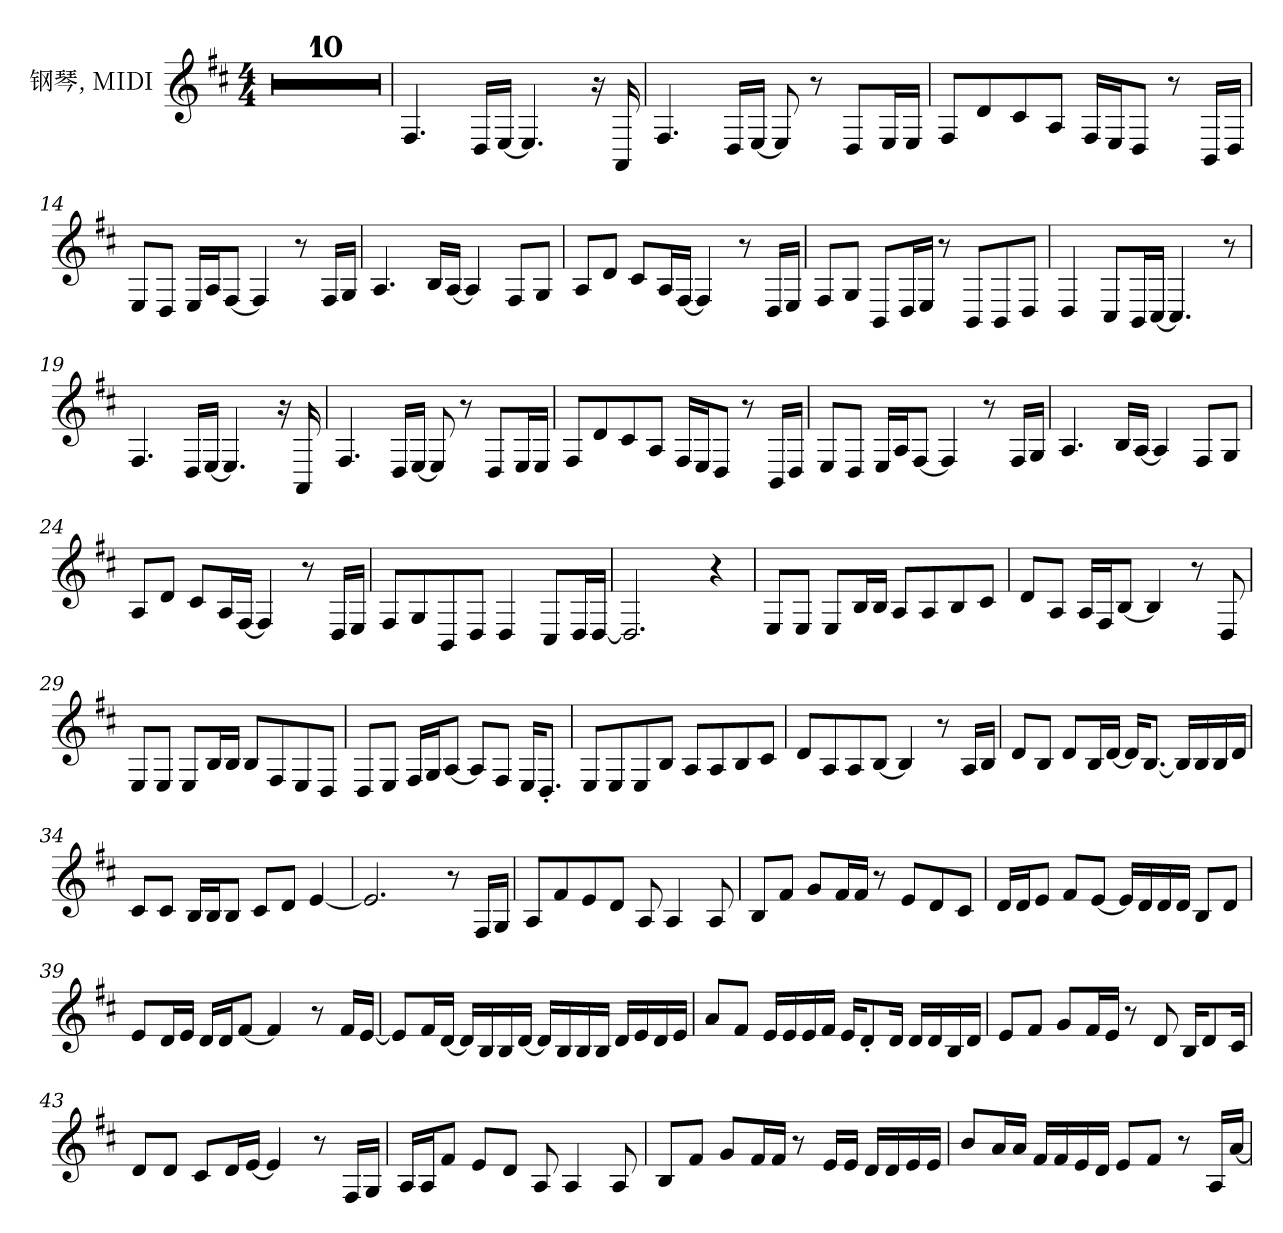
**kern
*part1
*staff1
*I"钢琴, MIDI
*clefG2
*k[f#c#]
*M4/4
*MM80
=1
1r
=2
1r
=3
1r
=4
1r
=5
1r
=6
1r
=7
1r
=8
1r
=9
1r
=10
1r
=11
4.F#
16DLL
[16EJJ
4.E]
16r
16AA
=12
4.F#
16DLL
[16EJJ
8E]
8r
8DL
16EL
16EJJ
=13
8F#L
8d
8c#
8AJ
16F#LL
16EJ
8DJ
8r
16BBLL
16DJJ
=14
8EL
8DJ
16ELL
16AJ
[8F#J
4F#]
8r
16F#LL
16GJJ
=15
4.A
16BLL
[16AJJ
4A]
8F#L
8GJ
=16
8AL
8dJ
8c#L
16AL
[16F#JJ
4F#]
8r
16DLL
16EJJ
=17
8F#L
8GJ
8BBL
16DL
16EJJ
8r
8BBL
8BB
8DJ
=18
4D
8C#L
16BBL
[16C#JJ
4.C#]
8r
=19
4.F#
16DLL
[16EJJ
4.E]
16r
16AA
=20
4.F#
16DLL
[16EJJ
8E]
8r
8DL
16EL
16EJJ
=21
8F#L
8d
8c#
8AJ
16F#LL
16EJ
8DJ
8r
16BBLL
16DJJ
=22
8EL
8DJ
16ELL
16AJ
[8F#J
4F#]
8r
16F#LL
16GJJ
=23
4.A
16BLL
[16AJJ
4A]
8F#L
8GJ
=24
8AL
8dJ
8c#L
16AL
[16F#JJ
4F#]
8r
16DLL
16EJJ
=25
8F#L
8G
8BB
8DJ
4D
8C#L
16DL
[16DJJ
=26
2.D]
4r
=27
8EL
8EJ
8EL
16BL
16BJJ
8AL
8A
8B
8c#J
=28
8dL
8AJ
16ALL
16F#J
[8BJ
4B]
8r
8D
=29
8EL
8EJ
8EL
16BL
16BJJ
8BL
8F#
8E
8DJ
=30
8DL
8EJ
16F#LL
16GJ
[8AJ
8AL]
8F#J
16EKL
8.D'J
=31
8EL
8E
8E
8BJ
8AL
8A
8B
8c#J
=32
8dL
8A
8A
[8BJ
4B]
8r
16ALL
16BJJ
=33
8dL
8BJ
8dL
16BL
[16dJJ
16dKL]
[8.BJ
16BLL]
16B
16B
16dJJ
=34
8c#L
8c#J
16BLL
16BJ
8BJ
8c#L
8dJ
[4e
=35
2.e]
8r
16F#LL
16GJJ
=36
8AL
8f#
8e
8dJ
8A
4A
8A
=37
8BL
8f#J
8gL
16f#L
16f#JJ
8r
8eL
8d
8c#J
=38
16dLL
16dJ
8eJ
8f#L
[8eJ
16eLL]
16d
16d
16dJJ
8BL
8dJ
=39
8eL
16dL
16eJJ
16dLL
16dJ
[8f#J
4f#]
8r
16f#LL
[16eJJ
=40
8eL]
16f#L
[16dJJ
16dLL]
16B
16B
[16dJJ
16dLL]
16B
16B
16BJJ
16dLL
16e
16d
16eJJ
=41
8aL
8f#J
16eLL
16e
16e
16f#JJ
16eKL
8d'
16dJk
16dLL
16d
16B
16dJJ
=42
8eL
8f#J
8gL
16f#L
16eJJ
8r
8d
16BKL
8d
16c#Jk
=43
8dL
8dJ
8c#L
16dL
[16eJJ
4e]
8r
16F#LL
16GJJ
=44
16ALL
16AJ
8f#J
8eL
8dJ
8A
4A
8A
=45
8BL
8f#J
8gL
16f#L
16f#JJ
8r
16eLL
16eJJ
16dLL
16d
16e
16eJJ
=46
8bL
16aL
16aJJ
16f#LL
16f#
16e
16dJJ
8eL
8f#J
8r
16ALL
[16aJJ
=
*-
